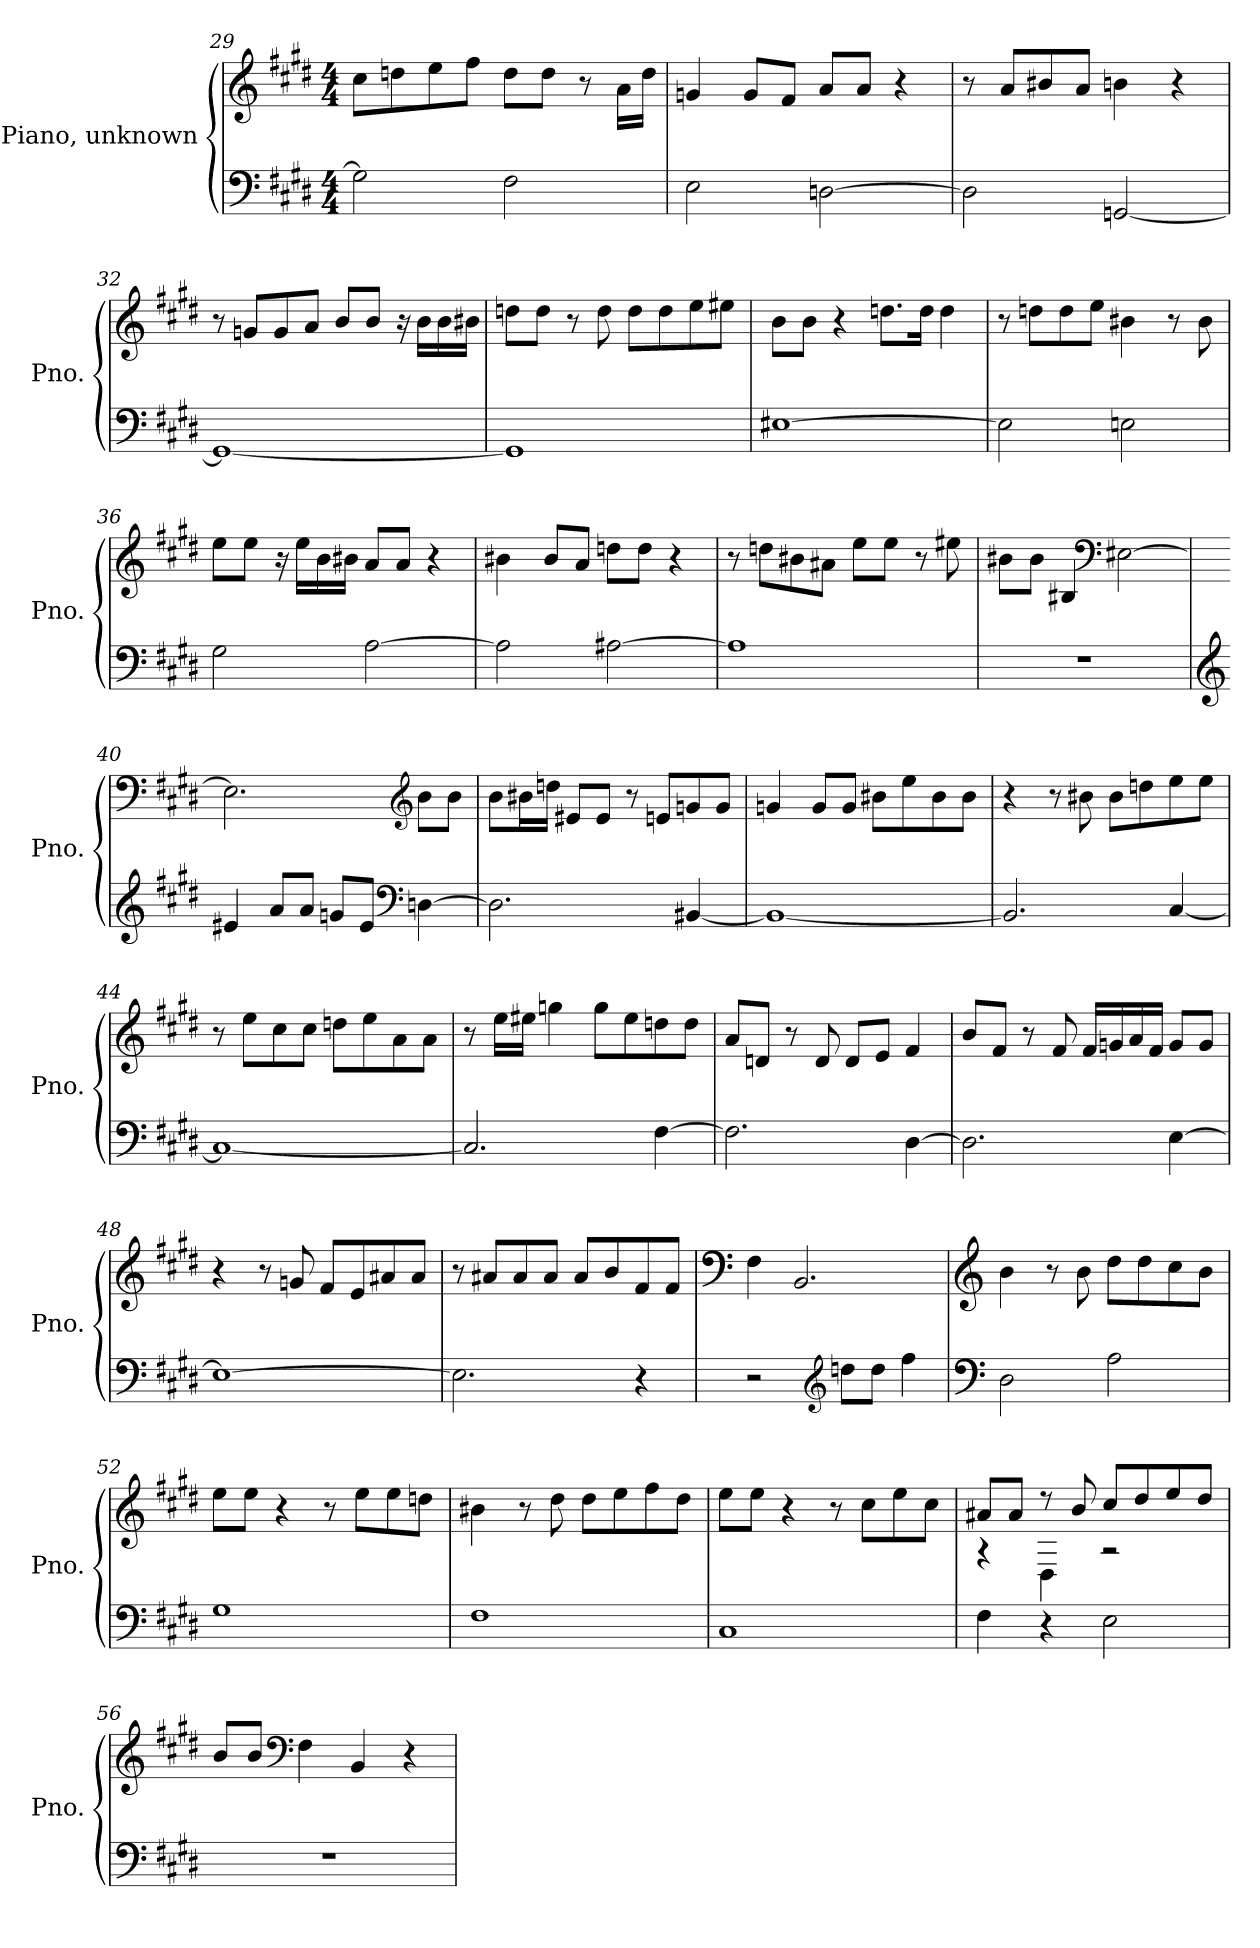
**kern	**kern
*part1	*part1
*staff2	*staff1
*I"Piano, unknown	*
*I'Pno.	*
!!LO:PB:g=z
*clefF4	*clefG2
*k[f#c#g#d#]	*k[f#c#g#d#]
*M4/4	*M4/4
=29	=29
2G\]	8cc#\L
.	8ddn\
.	8ee\
.	8ff#\J
2F#\	8dd\L
.	8dd\J
.	8r
.	16a\LL
.	16dd\JJ
=30	=30
2E\	4gn/
.	8g/L
.	8f#/J
[2Dn\	8a/L
.	8a/J
.	4r
=31	=31
2D\]	8r
.	8a/L
.	8b#X/
.	8a/J
[2GGn/	4bn\
.	4r
=32	=32
1GG_	8r
.	8gn/L
.	8g/
.	8a/J
.	8b/L
.	8b/J
.	16r
.	16b\LL
.	16b\
.	16b#X\JJ
!!LO:LB:g=z
=33	=33
1GG]	8ddn\L
.	8dd\J
.	8r
.	8dd\
.	8dd\L
.	8dd\
.	8ee\
.	8ee#X\J
=34	=34
[1E#X	8b\L
.	8b\J
.	4r
.	8.ddn\L
.	16dd\Jk
.	4dd\
=35	=35
2E#\]	8r
.	8ddn\L
.	8dd\
.	8ee\J
2En\	4b#X\
.	8r
.	8b#\
=36	=36
2G#\	8ee\L
.	8ee\J
.	16r
.	16ee\LL
.	16b\
.	16b#X\JJ
[2A\	8a/L
.	8a/J
.	4r
=37	=37
2A\]	4b#X\
.	8b#/L
.	8a/J
[2A#X\	8ddn\L
.	8dd\J
.	4r
!!LO:LB:g=z
=38	=38
1A#]	8r
.	8ddn\L
.	8b#X\
.	8a#X\J
.	8ee\L
.	8ee\J
.	8r
.	8ee#X\
=39	=39
1r	8b#X\L
.	8b#\J
.	4B#X/
*	*clefF4
.	[2E#X\
=40	=40
*clefG2	*
4e#X/	2.E#\]
8a/L	.
8a/J	.
8gn/L	.
8e#/J	.
*clefF4	*clefG2
[4Dn\	8b\L
.	8b\J
!!LO:LB:g=z
=41	=41
2.D\]	8b\L
.	16b#X\L
.	16ddn\JJ
.	8e#X/L
.	8e#/J
.	8r
.	8en/L
[4BB#X/	8gn/
.	8g/J
=42	=42
1BB#_	4gn/
.	8g/L
.	8g/J
.	8b#X\L
.	8ee\
.	8b#\
.	8b#\J
=43	=43
2.BB#/]	4r
.	8r
.	8b#X\
.	8b#\L
.	8ddn\
[4C#/	8ee\
.	8ee\J
=44	=44
1C#_	8r
.	8ee\L
.	8cc#\
.	8cc#\J
.	8ddn\L
.	8ee\
.	8a\
.	8a\J
!!LO:LB:g=z
=45	=45
2.C#/]	8r
.	16ee\LL
.	16ee#X\JJ
.	4ggn\
.	8gg\L
.	8ee#\
[4F#\	8ddn\
.	8dd\J
=46	=46
2.F#\]	8a/L
.	8dn/J
.	8r
.	8d/
.	8d/L
.	8e/J
[4D#\	4f#/
=47	=47
2.D#\]	8b/L
.	8f#/J
.	8r
.	8f#/
.	16f#/LL
.	16gn/
.	16a/
.	16f#/JJ
[4E\	8g/L
.	8g/J
=48	=48
1E_	4r
.	8r
.	8gn/
.	8f#/L
.	8e/
.	8a#X/
.	8a#/J
!!LO:LB:g=z
=49	=49
2.E\]	8r
.	8a#X/L
.	8a#/
.	8a#/J
.	8a#/L
.	8b/
4r	8f#/
.	8f#/J
=50	=50
*	*clefF4
2r	4F#\
.	2.BB/
*clefG2	*
8ddn\L	.
8dd\J	.
4ff#\	.
=51	=51
*clefF4	*clefG2
2D#\	4b\
.	8r
.	8b\
2A\	8dd#\L
.	8dd#\
.	8cc#\
.	8b\J
=52	=52
1G#	8ee\L
.	8ee\J
.	4r
.	8r
.	8ee\L
.	8ee\
.	8ddn\J
=53	=53
1F#	4b#X\
.	8r
.	8dd#\
.	8dd#\L
.	8ee\
.	8ff#\
.	8dd#\J
!!LO:PB:g=z
=54	=54
1C#	8ee\L
.	8ee\J
.	4r
.	8r
.	8cc#\L
.	8ee\
.	8cc#\J
=55	=55
*	*^
4F#\	8a#X/L	4r
.	8a#/J	.
4r	8r	4D#\
.	8b/	.
2E\	8cc#/L	2r
.	8dd#/	.
.	8ee/	.
.	8dd#/J	.
*	*v	*v
=56	=56
1r	8b/L
.	8b/J
*	*clefF4
.	4F#\
.	4BB/
.	4r
=	=
*-	*-
